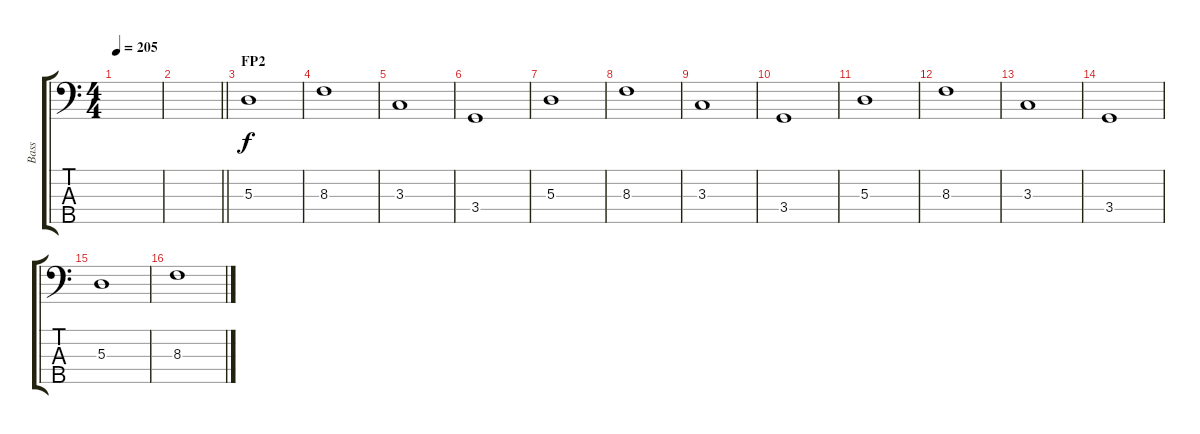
\track ("Bass" "Bass") {instrument electricbassfinger}
\staff {score tabs}
\tuning (G2 D2 A1 E1 B0) {hide}
\ts (4 4)
\tempo 205
\clef f4
\ks c
|
\barLineRight lightlight
|
\section ("" "FP2")
5.3.1 |
8.3.1 |
3.3.1 |
3.4.1 |
5.3.1 |
8.3.1 |
3.3.1 |
3.4.1 |
5.3.1 |
8.3.1 |
3.3.1 |
3.4.1 |
5.3.1 |
8.3.1
